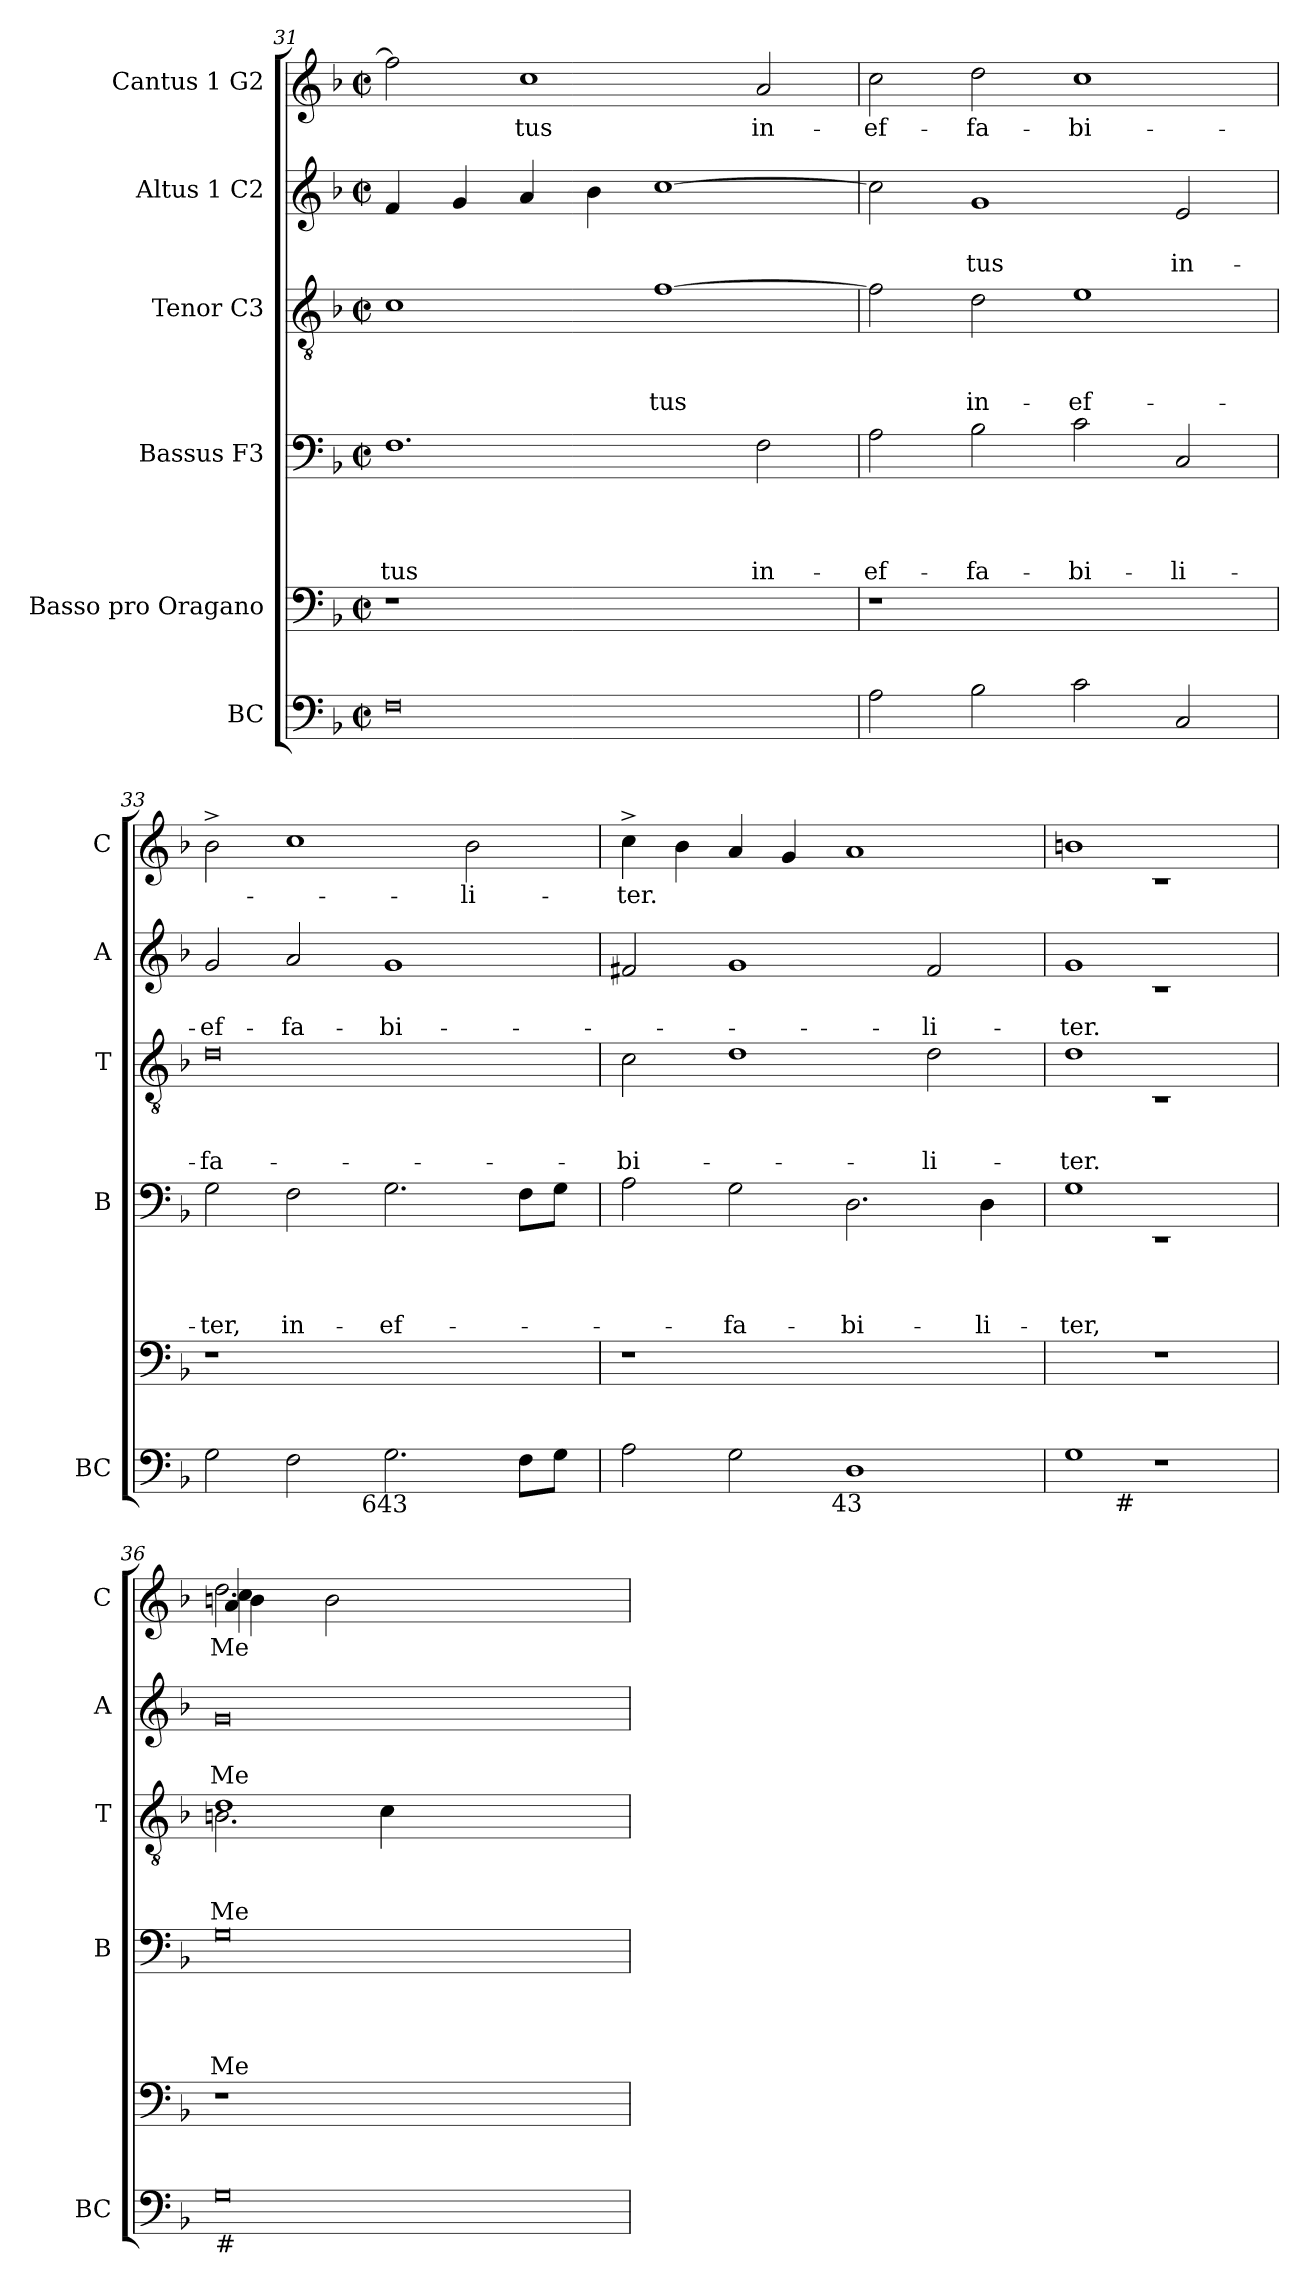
**kern	**kern	**kern	**text	**text	**text	**text	**kern	**text	**text	**text	**kern	**text	**text	**kern	**text
*part6	*part5	*part4	*part4	*part4	*part4	*part4	*part3	*part3	*part3	*part3	*part2	*part2	*part2	*part1	*part1
*staff6	*staff5	*staff4	*staff4	*staff4	*staff4	*staff4	*staff3	*staff3	*staff3	*staff3	*staff2	*staff2	*staff2	*staff1	*staff1
*I"BC	*I"Basso pro Oragano	*I"Bassus F3	*	*	*	*	*I"Tenor C3	*	*	*	*I"Altus 1 C2	*	*	*I"Cantus 1 G2	*
*I'BC	*	*I'B	*	*	*	*	*I'T	*	*	*	*I'A	*	*	*I'C	*
*clefF4	*clefF4	*clefF4	*	*	*	*	*clefGv2	*	*	*	*clefG2	*	*	*clefG2	*
*	*ITrd7c12	*	*	*	*	*	*	*	*	*	*	*	*	*	*
*k[b-]	*k[b-]	*k[b-]	*	*	*	*	*k[b-]	*	*	*	*k[b-]	*	*	*k[b-]	*
*F:	*F:	*F:	*	*	*	*	*F:	*	*	*	*F:	*	*	*F:	*
*M2/2	*M2/2	*M2/2	*	*	*	*	*M2/2	*	*	*	*M2/2	*	*	*M2/2	*
*met(c|)	*met(c|)	*met(c|)	*	*	*	*	*met(c|)	*	*	*	*met(c|)	*	*	*met(c|)	*
=31	=31	=31	=31	=31	=31	=31	=31	=31	=31	=31	=31	=31	=31	=31	=31
!	!	!	!	!	!	!LO:LY:b	!	!	!	!	!	!	!	!	!
0F	1r	1.F	.	.	.	-tus	1c	.	.	.	4f/	.	.	2ff\]	.
.	.	.	.	.	.	.	.	.	.	.	4g/	.	.	.	.
!	!	!	!	!	!	!	!	!	!	!	!	!	!	!	!LO:LY:b
.	.	.	.	.	.	.	.	.	.	.	4a/	.	.	1cc	-tus
.	.	.	.	.	.	.	.	.	.	.	4b-\	.	.	.	.
!	!	!	!	!	!	!	!	!	!	!LO:LY:b	!	!	!	!	!
.	1ryy	.	.	.	.	.	[>1f	.	.	-tus	[>1cc	.	.	.	.
!	!	!	!	!	!	!LO:LY:b	!	!	!	!	!	!	!	!	!LO:LY:b
.	.	2F\	.	.	.	in-	.	.	.	.	.	.	.	2a/	in-
=32	=32	=32	=32	=32	=32	=32	=32	=32	=32	=32	=32	=32	=32	=32	=32
!	!	!	!	!	!	!LO:LY:b	!	!	!	!	!	!	!	!	!LO:LY:b
2A\	1r	2A\	.	.	.	-ef-	2f\]	.	.	.	2cc\]	.	.	2cc\	-ef-
!	!	!	!	!	!	!LO:LY:b	!	!	!	!LO:LY:b	!	!	!LO:LY:b	!	!LO:LY:b
2B->\	.	2B-\	.	.	.	-fa-	2d\	.	.	in-	1g	.	-tus	2dd\	-fa-
!	!	!	!	!	!	!LO:LY:b	!	!	!	!LO:LY:b	!	!	!	!	!LO:LY:b
2c\	1ryy	2c\	.	.	.	-bi-	1e	.	.	-ef-	.	.	.	1cc	-bi-
!	!	!	!	!	!	!LO:LY:b	!	!	!	!	!	!	!LO:LY:b	!	!
2C/	.	2C/	.	.	.	-li-	.	.	.	.	2e/	.	in-	.	.
!!LO:PB:g=z
=33	=33	=33	=33	=33	=33	=33	=33	=33	=33	=33	=33	=33	=33	=33	=33
!	!	!	!	!	!	!LO:LY:b	!	!	!	!LO:LY:b	!	!	!LO:LY:b	!	!
*^	*	*	*	*	*	*	*	*	*	*	*	*	*	*	*
2G\	2...ryy	1r	2G\	.	.	.	-ter,	0d	.	.	-fa-	2g/	.	-ef-	2b-^>\	.
!	!	!	!	!	!	!	!LO:LY:b	!	!	!	!	!	!	!LO:LY:b	!	!
2F\	.	.	2F\	.	.	.	in-	.	.	.	.	2a/	.	-fa-	1cc	.
!	!LO:TX:b:t=643	!	!	!	!	!	!	!	!	!	!	!	!	!	!	!
.	1ryy	.	.	.	.	.	.	.	.	.	.	.	.	.	.	.
!	!	!	!	!	!	!	!LO:LY:b	!	!	!	!	!	!	!LO:LY:b	!	!
2.G\	.	1ryy	2.G\	.	.	.	-ef-	.	.	.	.	1g	.	-bi-	.	.
!	!	!	!	!	!	!	!	!	!	!	!	!	!	!	!	!LO:LY:b
.	.	.	.	.	.	.	.	.	.	.	.	.	.	.	2b-\	-li-
8F\L	.	.	8F\L	.	.	.	.	.	.	.	.	.	.	.	.	.
8G\J	.	.	8G\J	.	.	.	.	.	.	.	.	.	.	.	.	.
.	16ryy	.	.	.	.	.	.	.	.	.	.	.	.	.	.	.
=34	=34	=34	=34	=34	=34	=34	=34	=34	=34	=34	=34	=34	=34	=34	=34	=34
!	!	!	!	!	!	!	!	!	!	!	!LO:LY:b	!	!	!	!	!LO:LY:b
2A>\	2ryy	1r	2A\	.	.	.	.	2c\	.	.	-bi-	2f#X/	.	.	4cc^>\	-ter.
.	.	.	.	.	.	.	.	.	.	.	.	.	.	.	4b-\	.
!	!	!	!	!	!	!	!LO:LY:b	!	!	!	!	!	!	!	!	!
2G\	4...ryy	.	2G\	.	.	.	-fa-	1d	.	.	.	1g	.	.	4a/	.
.	.	.	.	.	.	.	.	.	.	.	.	.	.	.	4g/	.
!	!LO:TX:b:t=43	!	!	!	!	!	!	!	!	!	!	!	!	!	!	!
.	1ryy	.	.	.	.	.	.	.	.	.	.	.	.	.	.	.
!	!	!	!	!	!	!	!LO:LY:b	!	!	!	!	!	!	!	!	!
1D	.	1ryy	2.D\	.	.	.	-bi-	.	.	.	.	.	.	.	1a	.
!	!	!	!	!	!	!	!	!	!	!	!LO:LY:b	!	!	!LO:LY:b	!	!
.	.	.	.	.	.	.	.	2d\	.	.	-li-	2f#/	.	-li-	.	.
!	!	!	!	!	!	!	!LO:LY:b	!	!	!	!	!	!	!	!	!
.	.	.	4D\	.	.	.	-li-	.	.	.	.	.	.	.	.	.
.	32ryy	.	.	.	.	.	.	.	.	.	.	.	.	.	.	.
=35	=35	=35	=35	=35	=35	=35	=35	=35	=35	=35	=35	=35	=35	=35	=35	=35
*	*^	*	*	*	*	*	*	*	*	*	*	*	*	*	*	*
!	!	!	!	!	!	!	!	!LO:LY:b	!	!	!	!LO:LY:b	!	!	!LO:LY:b	!	!
*	*	*	*	*^	*	*	*	*	*^	*	*	*	*^	*	*	*^	*
8ryy	1G	1r	1r	1G	1rEE	.	.	.	-ter,	1d	1rC	.	.	-ter.	1g	1rc	.	-ter.	1bn	1rc	.
32ryy	.	.	.	.	.	.	.	.	.	.	.	.	.	.	.	.	.	.	.	.	.
!LO:TX:b:t=#	!	!	!	!	!	!	!	!	!	!	!	!	!	!	!	!	!	!	!	!	!
2ryy	.	.	.	.	.	.	.	.	.	.	.	.	.	.	.	.	.	.	.	.	.
4ryy	.	.	.	.	.	.	.	.	.	.	.	.	.	.	.	.	.	.	.	.	.
16.ryy	.	.	.	.	.	.	.	.	.	.	.	.	.	.	.	.	.	.	.	.	.
*	*	*	*	*	*	*	*	*	*	*	*	*	*	*	*v	*v	*	*	*	*	*
*v	*v	*v	*	*v	*v	*	*	*	*	*	*	*	*	*	*	*	*	*v	*v	*
=36	=36	=36	=36	=36	=36	=36	=36	=36	=36	=36	=36	=36	=36	=36	=36	=36
!LO:TX:b:t=#	!	!	!	!	!	!	!	!	!	!	!	!	!	!	!	!
!	!	!	!	!	!	!LO:LY:b	!	!	!	!	!LO:LY:b	!	!	!LO:LY:b	!	!LO:LY:b
*	*	*	*	*	*	*	*	*	*	*	*	*	*	*	*^	*
*	*	*	*	*	*	*	*	*	*	*	*	*	*	*	*	*^	*
*	*	*	*	*	*	*	*	*	*	*	*	*	*	*	*	*	*^	*
0G	1r	0G	.	.	.	Me-	1d	2.Bn\	.	.	Me-	0g	.	Me-	2.dd\	4cc\	4bn\	4a/	Me-
.	.	.	.	.	.	.	.	.	.	.	.	.	.	.	.	1ryy	1ryy	4ryy	.
.	.	.	.	.	.	.	.	.	.	.	.	.	.	.	.	.	.	2b\	.
.	.	.	.	.	.	.	.	4c\	.	.	.	.	.	.	1ryy	.	.	.	.
.	1ryy	.	.	.	.	.	1ryy	1ryy	.	.	.	.	.	.	.	.	.	1ryy	.
.	.	.	.	.	.	.	.	.	.	.	.	.	.	.	.	2.ryy	2.ryy	.	.
.	.	.	.	.	.	.	.	.	.	.	.	.	.	.	4ryy	.	.	.	.
*	*	*	*	*	*	*	*v	*v	*	*	*	*	*	*	*v	*v	*v	*v	*
=	=	=	=	=	=	=	=	=	=	=	=	=	=	=	=
*-	*-	*-	*-	*-	*-	*-	*-	*-	*-	*-	*-	*-	*-	*-	*-
